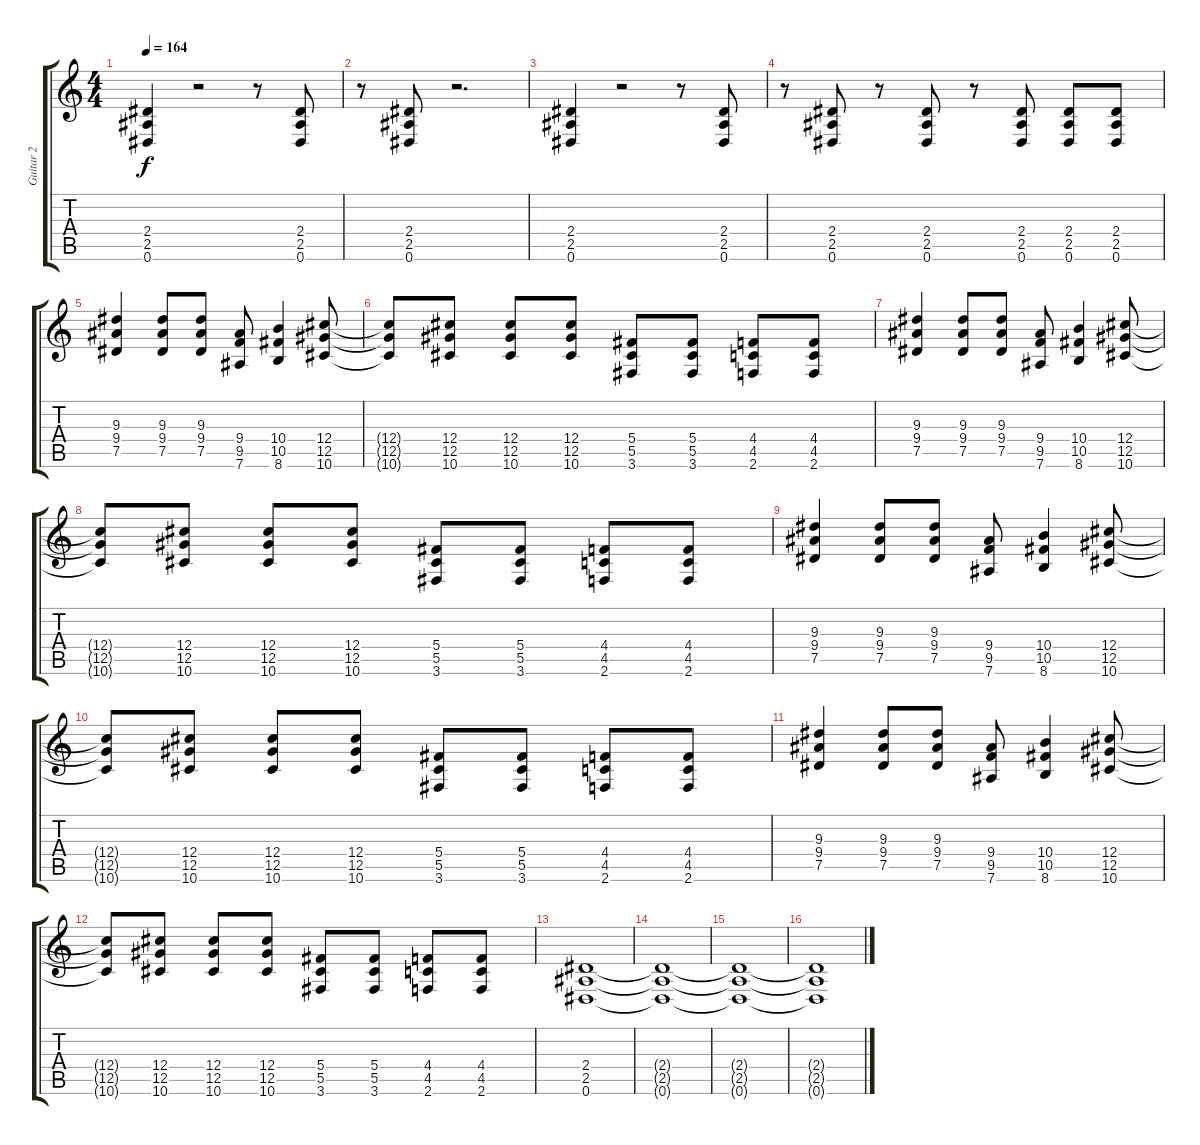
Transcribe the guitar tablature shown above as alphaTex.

\track ("Guitar 2" "Guitar 2") {instrument distortionguitar}
\staff {score tabs}
\tuning (Eb4 Bb3 Gb3 Db3 Ab2 Eb2) {hide}
\ts (4 4)
\tempo 164
\clef g2
\ks c
(2.4 2.5 0.6).4{dy f} r.2 r.8 (2.4 2.5 0.6).8 |
r.8 (2.4 2.5 0.6).8 r.2{d} |
(2.4 2.5 0.6).4 r.2 r.8 (2.4 2.5 0.6).8 |
r.8 (2.4 2.5 0.6).8 r.8 (2.4 2.5 0.6).8 r.8 (2.4 2.5 0.6).8 (2.4 2.5 0.6).8 (2.4 2.5 0.6).8 |
(9.3 9.4 7.5).4 (9.3 9.4 7.5).8 (9.3 9.4 7.5).8 (9.4 9.5 7.6).8 (10.4 10.5 8.6).4 (12.4 12.5 10.6).8 |
(12.4{t} 12.5{t} 10.6{t}).8 (12.4 12.5 10.6).8 (12.4 12.5 10.6).8 (12.4 12.5 10.6).8 (5.4 5.5 3.6).8 (5.4 5.5 3.6).8 (4.4 4.5 2.6).8 (4.4 4.5 2.6).8 |
(9.3 9.4 7.5).4 (9.3 9.4 7.5).8 (9.3 9.4 7.5).8 (9.4 9.5 7.6).8 (10.4 10.5 8.6).4 (12.4 12.5 10.6).8 |
(12.4{t} 12.5{t} 10.6{t}).8 (12.4 12.5 10.6).8 (12.4 12.5 10.6).8 (12.4 12.5 10.6).8 (5.4 5.5 3.6).8 (5.4 5.5 3.6).8 (4.4 4.5 2.6).8 (4.4 4.5 2.6).8 |
(9.3 9.4 7.5).4 (9.3 9.4 7.5).8 (9.3 9.4 7.5).8 (9.4 9.5 7.6).8 (10.4 10.5 8.6).4 (12.4 12.5 10.6).8 |
(12.4{t} 12.5{t} 10.6{t}).8 (12.4 12.5 10.6).8 (12.4 12.5 10.6).8 (12.4 12.5 10.6).8 (5.4 5.5 3.6).8 (5.4 5.5 3.6).8 (4.4 4.5 2.6).8 (4.4 4.5 2.6).8 |
(9.3 9.4 7.5).4 (9.3 9.4 7.5).8 (9.3 9.4 7.5).8 (9.4 9.5 7.6).8 (10.4 10.5 8.6).4 (12.4 12.5 10.6).8 |
(12.4{t} 12.5{t} 10.6{t}).8 (12.4 12.5 10.6).8 (12.4 12.5 10.6).8 (12.4 12.5 10.6).8 (5.4 5.5 3.6).8 (5.4 5.5 3.6).8 (4.4 4.5 2.6).8 (4.4 4.5 2.6).8 |
(2.4 2.5 0.6).1 |
(2.4{t} 2.5{t} 0.6{t}).1 |
(2.4{t} 2.5{t} 0.6{t}).1 |
(2.4{t} 2.5{t} 0.6{t}).1
